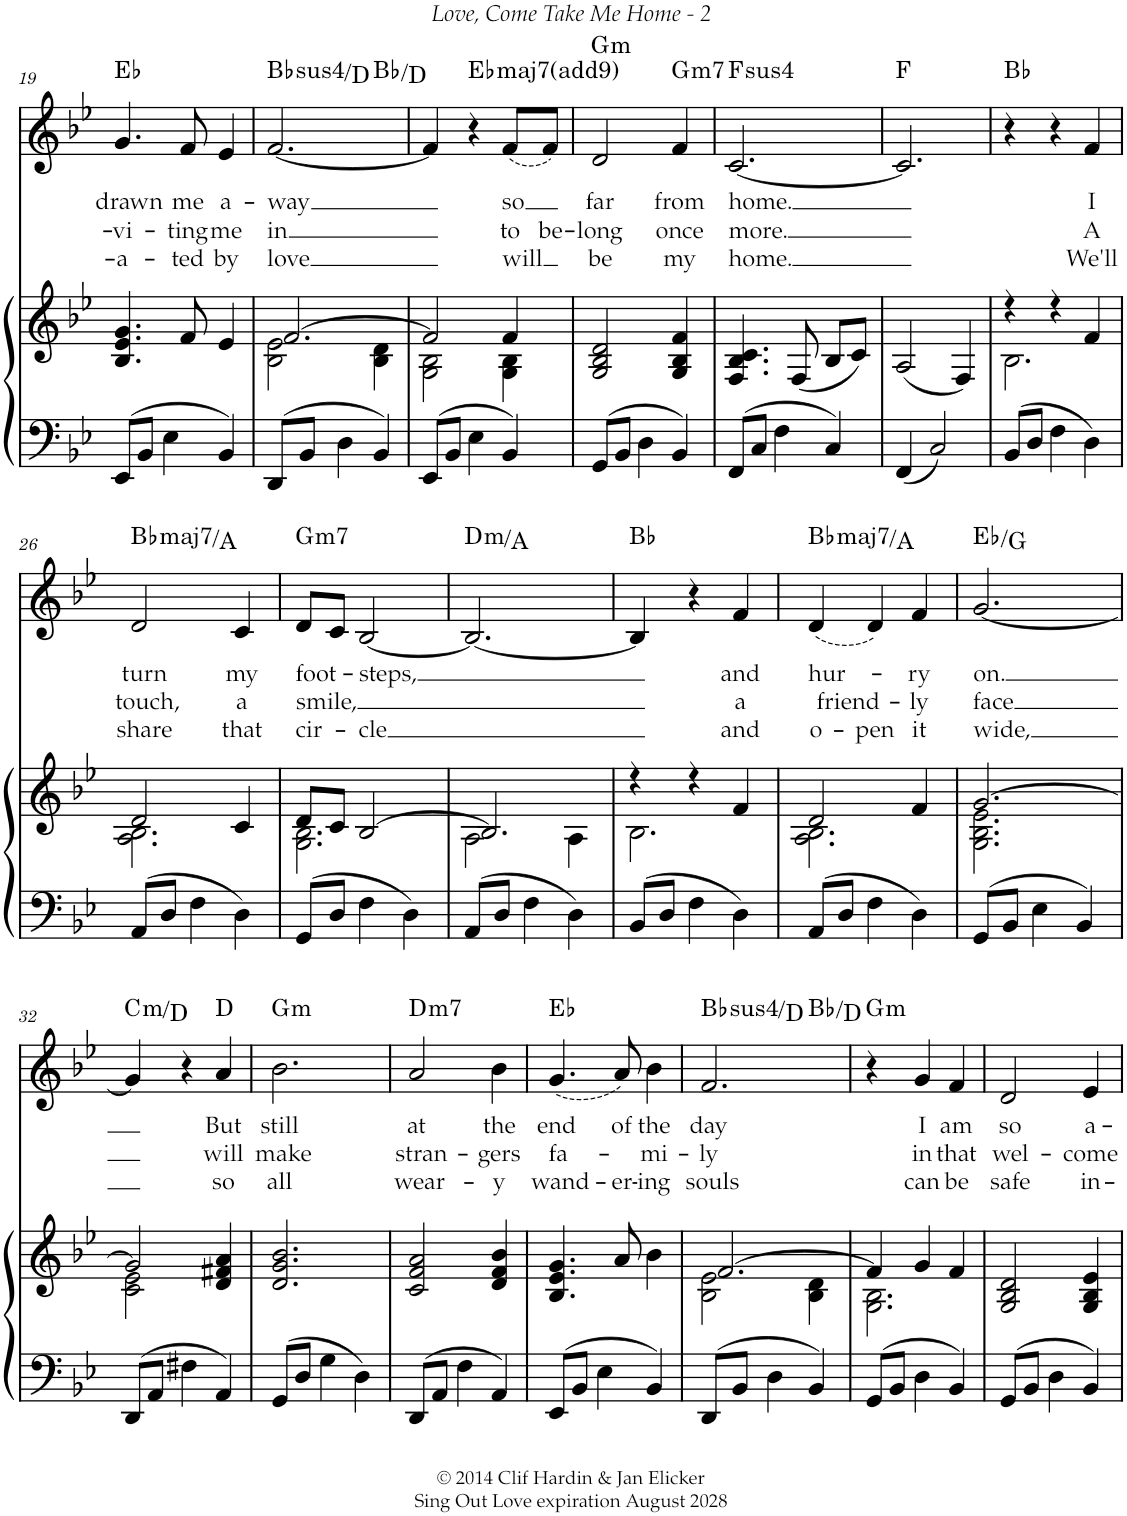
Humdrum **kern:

**kern	**kern	**kern	**text	**text	**text	**harte
*part2	*part2	*part1	*part1	*part1	*part1	*part1
*staff3	*staff2	*staff1	*staff1	*staff1	*staff1	*
*	*	*I"Violin	*	*	*	*
*	*	*I'Vln	*	*	*	*
!!LO:PB:g=z
*clefF4	*clefG2	*clefG2	*	*	*	*
*k[b-e-]	*k[b-e-]	*k[b-e-]	*	*	*	*
*B-:	*B-:	*B-:	*	*	*	*
*M3/4	*M3/4	*M3/4	*	*	*	*
=19	=19	=19	=19	=19	=19	=19
!	!	!	!LO:LY:b	!LO:LY:b	!LO:LY:b	!
8EE-/L	4.B-/ 4.e-/ 4.g/	4.g/	drawn	-vi-	-a-	Eb:maj
8BB-/J	.	.	.	.	.	.
4E-\	.	.	.	.	.	.
!	!	!	!LO:LY:b	!LO:LY:b	!LO:LY:b	!
.	8f/	8f/	me	-ting	-ted	.
!	!	!	!LO:LY:b	!LO:LY:b	!LO:LY:b	!
4BB-/	4e-/	4e-/	a-	me	by	.
=20	=20	=20	=20	=20	=20	=20
*	*^	*	*	*	*	*
!	!	!	!	!LO:LY:b	!LO:LY:b	!LO:LY:b	!LO:H:kt=4
*	*	*	*^	*	*	*	*
8DD/L	[>2.f/	2B-\ 2e-\	[2.f/	2ryy	-way	in	love	Bb:sus4/3
8BB-/J	.	.	.	.	.	.	.	.
4D\	.	.	.	.	.	.	.	.
4BB-/	.	4B-\ 4d\	.	4ryy	.	.	.	Bb:maj/3
*	*	*	*v	*v	*	*	*	*
=21	=21	=21	=21	=21	=21	=21	=21
8EE-/L	2f/]	2G\ 2B-\	4f/]	.	.	.	.
8BB-/J	.	.	.	.	.	.	.
!	!	!	!	!	!	!	!LO:H:kt=maj7
4E-\	.	.	4r	.	.	.	Eb:maj7(9)
!	!	!	!	!LO:LY:b	!LO:LY:b	!LO:LY:b	!
4BB-/	4f/	4G\ 4B-\	(<8f/L	so	to	will	.
!	!	!	!	!	!LO:LY:b	!	!
.	.	.	8f/J)	.	be-	.	.
*	*v	*v	*	*	*	*	*
=22	=22	=22	=22	=22	=22	=22
!	!	!	!LO:LY:b	!LO:LY:b	!LO:LY:b	!LO:H:kt=m
8GG/L	2G/ 2B-/ 2d/	2d/	far	-long	be	G:min
8BB-/J	.	.	.	.	.	.
4D\	.	.	.	.	.	.
!	!	!	!LO:LY:b	!LO:LY:b	!LO:LY:b	!LO:H:kt=m7
4BB-/	4G/ 4B-/ 4f/	4f/	from	once	my	G:min7
=23	=23	=23	=23	=23	=23	=23
!	!	!	!LO:LY:b	!LO:LY:b	!LO:LY:b	!LO:H:kt=4
8FF/L	4.F/ 4.B-/ 4.c/	[2.c/	home.	more.	home.	F:sus4
8C/J	.	.	.	.	.	.
4F\	.	.	.	.	.	.
.	(<8F/	.	.	.	.	.
4C/	8B-/L	.	.	.	.	.
.	8c/J)	.	.	.	.	.
=24	=24	=24	=24	=24	=24	=24
4FF/	(<2A/	2.c/]	.	.	.	F:maj
2C/	.	.	.	.	.	.
.	4F/)	.	.	.	.	.
=25	=25	=25	=25	=25	=25	=25
*	*^	*	*	*	*	*
8BB-/L	4r	2.B-\	4r	.	.	.	Bb:maj
8D/J	.	.	.	.	.	.	.
4F\	4r	.	4r	.	.	.	.
!	!	!	!	!LO:LY:b	!LO:LY:b	!LO:LY:b	!
4D\	4f/	.	4f/	I	A	We'll	.
!!LO:LB:g=z
=26	=26	=26	=26	=26	=26	=26	=26
!	!	!	!	!LO:LY:b	!LO:LY:b	!LO:LY:b	!LO:H:kt=maj7
8AA/L	2d/	2.A\ 2.B-\	2d/	turn	touch,	share	Bb:maj7/7
8D/J	.	.	.	.	.	.	.
4F\	.	.	.	.	.	.	.
!	!	!	!	!LO:LY:b	!LO:LY:b	!LO:LY:b	!
4D\	4c/	.	4c/	my	a	that	.
=27	=27	=27	=27	=27	=27	=27	=27
!	!	!	!	!LO:LY:b	!LO:LY:b	!LO:LY:b	!LO:H:kt=m7
8GG/L	8d/L	2.G\ 2.B-\	8d/L	foot-	smile,	cir-	G:min7
8D/J	8c/J	.	8c/J	.	.	.	.
!	!	!	!	!LO:LY:b	!	!LO:LY:b	!
4F\	[>2B-/	.	[2B-/	-steps,	.	-cle	.
4D\	.	.	.	.	.	.	.
=28	=28	=28	=28	=28	=28	=28	=28
!	!	!	!	!	!	!	!LO:H:kt=m
8AA/L	2.B-/]	2A\	2.B-/_	.	.	.	D:min/5
8D/J	.	.	.	.	.	.	.
4F\	.	.	.	.	.	.	.
4D\	.	4A\	.	.	.	.	.
=29	=29	=29	=29	=29	=29	=29	=29
8BB-/L	4r	2.B-\	4B-/]	.	.	.	Bb:maj
8D/J	.	.	.	.	.	.	.
4F\	4r	.	4r	.	.	.	.
!	!	!	!	!LO:LY:b	!LO:LY:b	!LO:LY:b	!
4D\	4f/	.	4f/	and	a	and	.
=30	=30	=30	=30	=30	=30	=30	=30
!	!	!	!	!LO:LY:b	!LO:LY:b	!LO:LY:b	!LO:H:kt=maj7
8AA/L	2d/	2.A\ 2.B-\	(<4d/	hur-	friend-	o-	Bb:maj7/7
8D/J	.	.	.	.	.	.	.
!	!	!	!	!	!	!LO:LY:b	!
4F\	.	.	4d/)	.	.	-pen	.
!	!	!	!	!LO:LY:b	!LO:LY:b	!LO:LY:b	!
4D\	4f/	.	4f/	-ry	-ly	it	.
=31	=31	=31	=31	=31	=31	=31	=31
!	!	!	!	!LO:LY:b	!LO:LY:b	!LO:LY:b	!
8GG/L	[>2.g/	2.G\ 2.B-\ 2.e-\	[2.g/	on.	face	wide,	Eb:maj/3
8BB-/J	.	.	.	.	.	.	.
4E-\	.	.	.	.	.	.	.
4BB-/	.	.	.	.	.	.	.
!!LO:LB:g=z
=32	=32	=32	=32	=32	=32	=32	=32
!	!	!	!	!	!	!	!LO:H:kt=m
8DD/L	2g/]	2c\ 2e-\	4g/]	.	.	.	C:min/2
8AA/J	.	.	.	.	.	.	.
4F#X\	.	.	4r	.	.	.	.
!	!	!	!	!LO:LY:b	!LO:LY:b	!LO:LY:b	!
4AA/	4d/ 4f#X/ 4a/	4ryy	4a/	But	will	so	D:maj
=33	=33	=33	=33	=33	=33	=33	=33
!	!	!	!	!LO:LY:b	!LO:LY:b	!LO:LY:b	!LO:H:kt=m
*	*v	*v	*	*	*	*	*
8GG/L	2.d/ 2.g/ 2.b-/	2.b-\	still	make	all	G:min
8D/J	.	.	.	.	.	.
4G\	.	.	.	.	.	.
4D\	.	.	.	.	.	.
=34	=34	=34	=34	=34	=34	=34
!	!	!	!LO:LY:b	!LO:LY:b	!LO:LY:b	!LO:H:kt=m7
8DD/L	2c/ 2f/ 2a/	2a/	at	stran-	wear-	D:min7
8AA/J	.	.	.	.	.	.
4F\	.	.	.	.	.	.
!	!	!	!LO:LY:b	!LO:LY:b	!LO:LY:b	!
4AA/	4d/ 4f/ 4b-/	4b-\	the	-gers	-y	.
=35	=35	=35	=35	=35	=35	=35
!	!	!	!LO:LY:b	!LO:LY:b	!LO:LY:b	!
8EE-/L	4.B-/ 4.e-/ 4.g/	(<4.g/	end	fa-	wand-	Eb:maj
8BB-/J	.	.	.	.	.	.
4E-\	.	.	.	.	.	.
!	!	!	!LO:LY:b	!	!LO:LY:b	!
.	8a/	8a/)	of	.	-er-	.
!	!	!	!LO:LY:b	!LO:LY:b	!LO:LY:b	!
4BB-/	4b-\	4b-\	the	-mi-	-ing	.
=36	=36	=36	=36	=36	=36	=36
*	*^	*	*	*	*	*
!	!	!	!	!LO:LY:b	!LO:LY:b	!LO:LY:b	!LO:H:kt=4
*	*	*	*^	*	*	*	*
8DD/L	[>2.f/	2B-\ 2e-\	2.f/	2ryy	day	-ly	souls	Bb:sus4/3
8BB-/J	.	.	.	.	.	.	.	.
4D\	.	.	.	.	.	.	.	.
4BB-/	.	4B-\ 4d\	.	4ryy	.	.	.	Bb:maj/3
=37	=37	=37	=37	=37	=37	=37	=37	=37
!	!	!	!	!	!	!	!	!LO:H:kt=m
*	*	*	*v	*v	*	*	*	*
8GG/L	4f/]	2.G\ 2.B-\	4r	.	.	.	G:min
8BB-/J	.	.	.	.	.	.	.
!	!	!	!	!LO:LY:b	!LO:LY:b	!LO:LY:b	!
4D\	4g/	.	4g/	I	in	can	.
!	!	!	!	!LO:LY:b	!LO:LY:b	!LO:LY:b	!
4BB-/	4f/	.	4f/	am	that	be	.
*	*v	*v	*	*	*	*	*
=38	=38	=38	=38	=38	=38	=38
!	!	!	!LO:LY:b	!LO:LY:b	!LO:LY:b	!
8GG/L	2G/ 2B-/ 2d/	2d/	so	wel-	safe	.
8BB-/J	.	.	.	.	.	.
4D\	.	.	.	.	.	.
!	!	!	!LO:LY:b	!LO:LY:b	!LO:LY:b	!
4BB-/	4G/ 4B-/ 4e-/	4e-/	a-	-come	in-	.
=	=	=	=	=	=	=
*-	*-	*-	*-	*-	*-	*-
